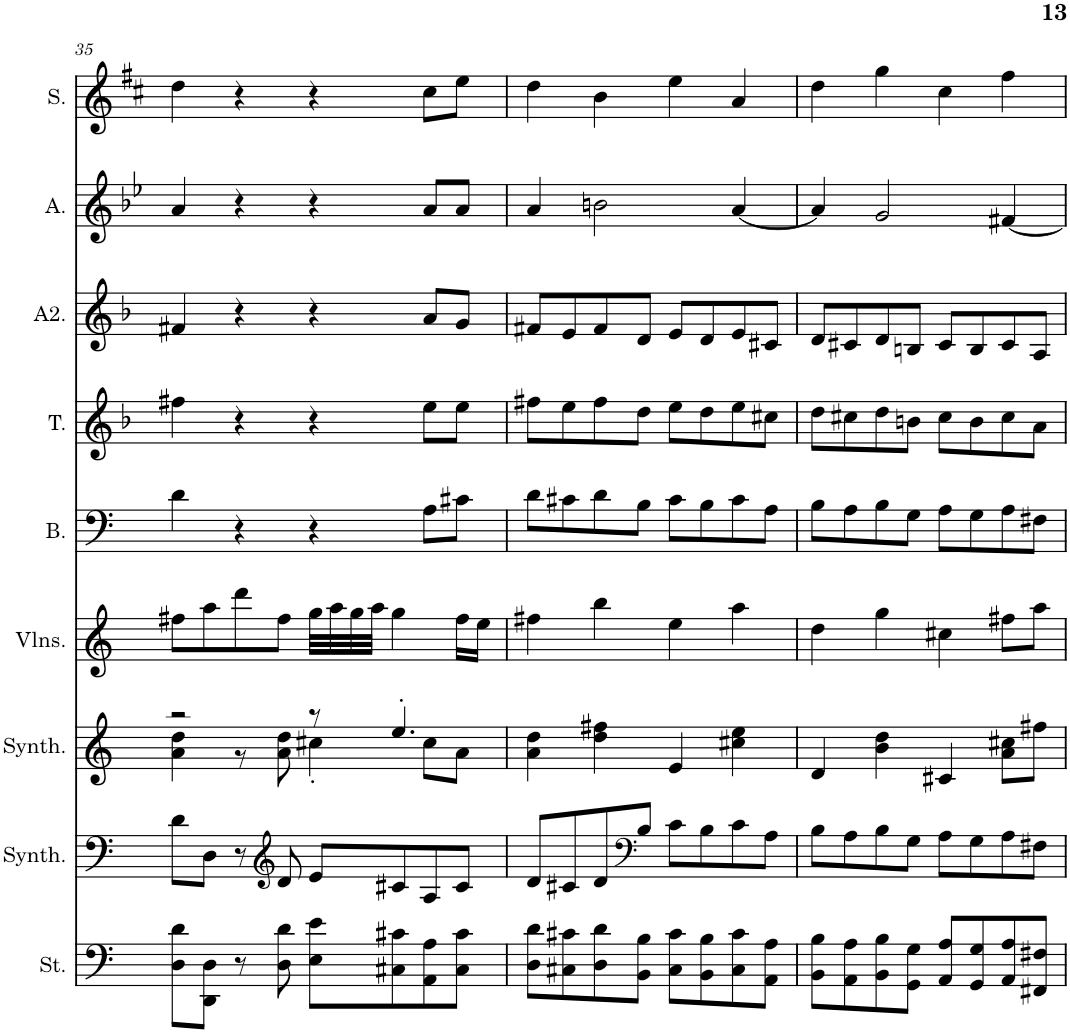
**kern	**kern	**kern	**kern	**kern	**kern	**kern	**kern	**kern
*part9	*part8	*part7	*part6	*part5	*part4	*part3	*part2	*part1
*staff9	*staff8	*staff7	*staff6	*staff5	*staff4	*staff3	*staff2	*staff1
*I"Cordes, D'Bass/Strings, etc	*I"Synthétiseur d'instruments à cordes, Synth strings, etc	*I"Synthétiseur d'instruments à cordes, Synth strings 2	*I"Violons, 1st violins	*I"Basse	*I"Tenor	*I"Alto 2	*I"Alto	*I"Soprano
*I'St.	*I'Synth.	*I'Synth.	*I'Vlns.	*I'B.	*I'T.	*I'A2.	*I'A.	*I'S.
!!LO:PB:g=z
*clefF4	*clefF4	*clefG2	*clefG2	*clefF4	*clefG2	*clefG2	*clefG2	*clefG2
*k[]	*k[]	*k[]	*k[]	*k[]	*k[b-]	*k[b-]	*k[b-e-]	*k[f#c#]
*M4/4	*M4/4	*M4/4	*M4/4	*M4/4	*M4/4	*M4/4	*M4/4	*M4/4
=35	=35	=35	=35	=35	=35	=35	=35	=35
*	*	*^	*	*	*	*	*	*
8D\ 8d\L	8d\L	2r	4a\ 4dd\	8ff#X\L	4d\	4ff#X\	4f#X/	4a/	4dd\
8DD\ 8D\J	8D\J	.	.	8aa\	.	.	.	.	.
8r	8r	.	8r	8ddd\	4r	4r	4r	4r	4r
*	*clefG2	*	*	*	*	*	*	*	*
8D\ 8d\	8d/	.	8a\ 8dd\	8ff#\J	.	.	.	.	.
8E\ 8e\L	8e/L	8r	4cc#X'\	32gg\LLL	4r	4r	4r	4r	4r
.	.	.	.	32aa\	.	.	.	.	.
.	.	.	.	32gg\	.	.	.	.	.
.	.	.	.	32aa\JJJ	.	.	.	.	.
8C#X\ 8c#X\	8c#X/	4.ee'/	.	4gg\	.	.	.	.	.
8AA\ 8A\	8A/	.	8cc#\L	.	8A\L	8ee\L	8a/L	8a/L	8cc#\L
8C#\ 8c#\J	8c#/J	.	8a\J	16ff#\LL	8c#X\J	8ee\J	8g/J	8a/J	8ee\J
.	.	.	.	16ee\JJ	.	.	.	.	.
*	*	*v	*v	*	*	*	*	*	*
=36	=36	=36	=36	=36	=36	=36	=36	=36
8D\ 8d\L	8d/L	4a\ 4dd\	4ff#X\	8d\L	8ff#X\L	8f#X/L	4a/	4dd\
8C#X\ 8c#X\	8c#X/	.	.	8c#X\	8ee\	8e/	.	.
8D\ 8d\	8d/	4dd\ 4ff#X\	4bb\	8d\	8ff#\	8f#/	2bn\	4b\
*	*clefF4	*	*	*	*	*	*	*
8BB\ 8B\J	8B/J	.	.	8B\J	8dd\J	8d/J	.	.
8C#\ 8c#\L	8c#\L	4e/	4ee\	8c#\L	8ee\L	8e/L	.	4ee\
8BB\ 8B\	8B\	.	.	8B\	8dd\	8d/	.	.
8C#\ 8c#\	8c#\	4cc#X\ 4ee\	4aa\	8c#\	8ee\	8e/	[4a/	4a/
8AA\ 8A\J	8A\J	.	.	8A\J	8cc#X\J	8c#X/J	.	.
=37	=37	=37	=37	=37	=37	=37	=37	=37
8BB\ 8B\L	8B\L	4d/	4dd\	8B\L	8dd\L	8d/L	4a/]	4dd\
8AA\ 8A\	8A\	.	.	8A\	8cc#X\	8c#X/	.	.
8BB\ 8B\	8B\	4b\ 4dd\	4gg\	8B\	8dd\	8d/	2g/	4gg\
8GG\ 8G\J	8G\J	.	.	8G\J	8bn\J	8Bn/J	.	.
8AA/ 8A/L	8A\L	4c#X/	4cc#X\	8A\L	8cc#\L	8c#/L	.	4cc#\
8GG/ 8G/	8G\	.	.	8G\	8b\	8B/	.	.
8AA/ 8A/	8A\	8a\ 8cc#X\L	8ff#X\L	8A\	8cc#\	8c#/	[4f#X/	4ff#\
8FF#X/ 8F#X/J	8F#X\J	8ff#X\J	8aa\J	8F#X\J	8a\J	8A/J	.	.
=	=	=	=	=	=	=	=	=
*-	*-	*-	*-	*-	*-	*-	*-	*-
